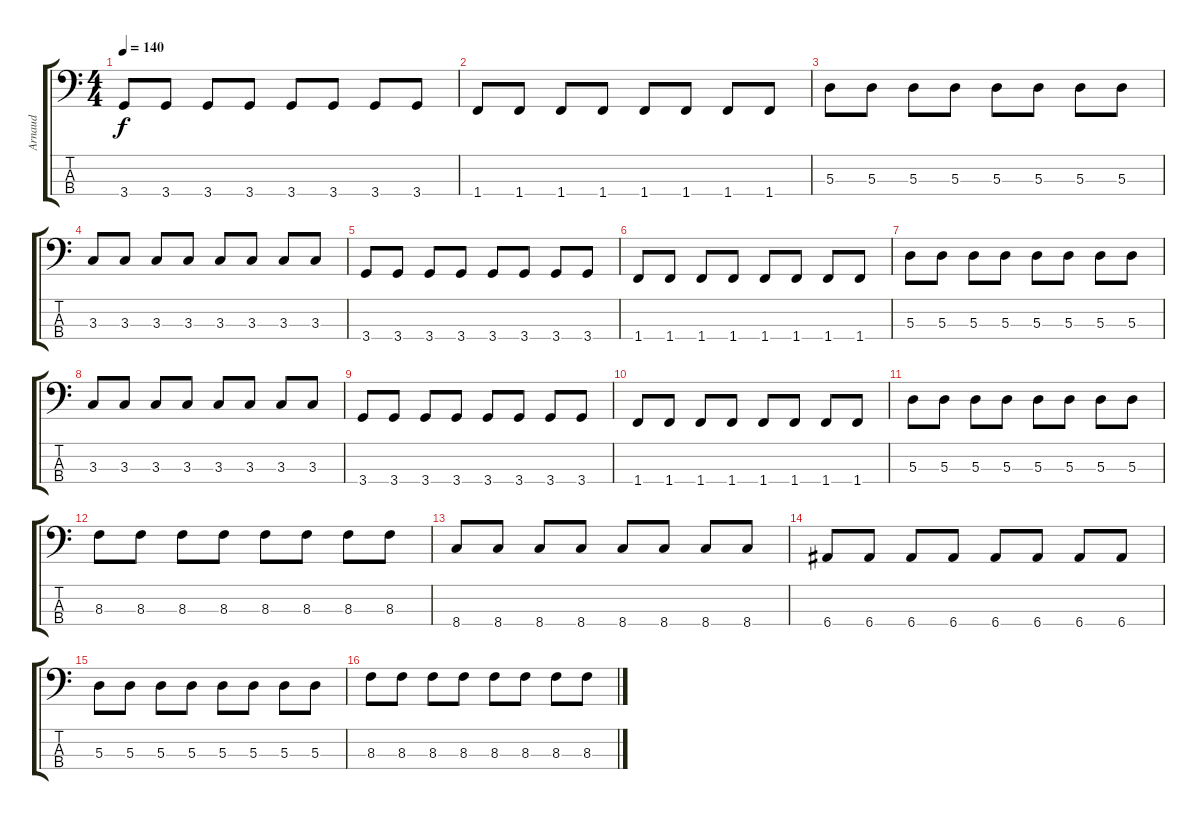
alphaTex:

\track ("Arnaud" "Arnaud") {instrument electricbasspick}
\staff {score tabs}
\tuning (G2 D2 A1 E1) {hide}
\ts (4 4)
\tempo 140
\clef f4
\ks c
3.4.8{dy f} 3.4.8 3.4.8 3.4.8 3.4.8 3.4.8 3.4.8 3.4.8 |
1.4.8 1.4.8 1.4.8 1.4.8 1.4.8 1.4.8 1.4.8 1.4.8 |
5.3.8{balance 8} 5.3.8 5.3.8 5.3.8 5.3.8 5.3.8 5.3.8 5.3.8 |
3.3.8 3.3.8 3.3.8 3.3.8 3.3.8 3.3.8 3.3.8 3.3.8 |
3.4.8 3.4.8 3.4.8 3.4.8 3.4.8 3.4.8 3.4.8 3.4.8 |
1.4.8 1.4.8 1.4.8 1.4.8 1.4.8 1.4.8 1.4.8 1.4.8 |
5.3.8 5.3.8 5.3.8 5.3.8 5.3.8 5.3.8 5.3.8 5.3.8 |
3.3.8 3.3.8 3.3.8 3.3.8 3.3.8 3.3.8 3.3.8 3.3.8 |
3.4.8 3.4.8 3.4.8 3.4.8 3.4.8 3.4.8 3.4.8 3.4.8 |
1.4.8 1.4.8 1.4.8 1.4.8 1.4.8 1.4.8 1.4.8 1.4.8 |
5.3.8 5.3.8 5.3.8 5.3.8 5.3.8 5.3.8 5.3.8 5.3.8 |
8.3.8 8.3.8 8.3.8 8.3.8 8.3.8 8.3.8 8.3.8 8.3.8 |
8.4.8 8.4.8 8.4.8 8.4.8 8.4.8 8.4.8 8.4.8 8.4.8 |
6.4.8 6.4.8 6.4.8 6.4.8 6.4.8 6.4.8 6.4.8 6.4.8 |
5.3.8 5.3.8 5.3.8 5.3.8 5.3.8 5.3.8 5.3.8 5.3.8 |
8.3.8 8.3.8 8.3.8 8.3.8 8.3.8 8.3.8 8.3.8 8.3.8
